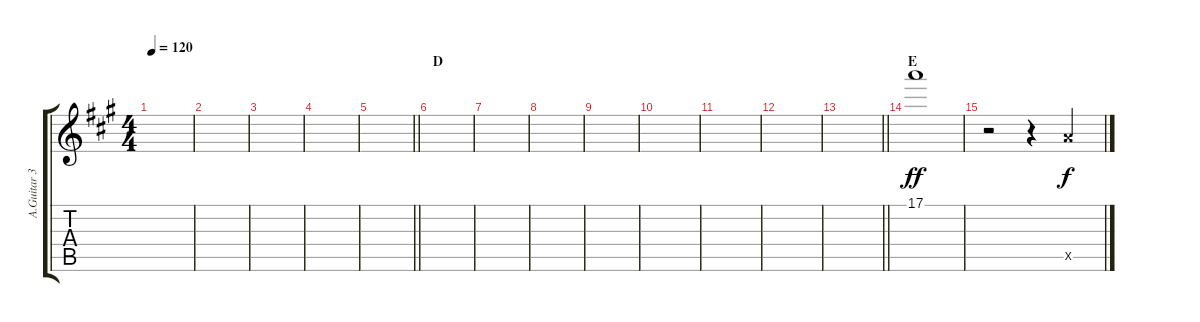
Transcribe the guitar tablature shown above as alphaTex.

\track ("A.Guitar 3" "A.Guitar 3") {instrument acousticguitarsteel}
\staff {score tabs}
\tuning (E4 B3 G3 D3 A2 E2) {hide}
\ts (4 4)
\tempo 120
\clef g2
\ks a
|
|
|
|
\barLineRight lightlight
|
\section ("" "D")
|
|
|
|
|
|
|
\barLineRight lightlight
|
\section ("" "E")
17.1.1{dy ff volume 16 balance 4} |
r.2{volume 14 balance 8} r.4 12.5{x}.4{dy f}
